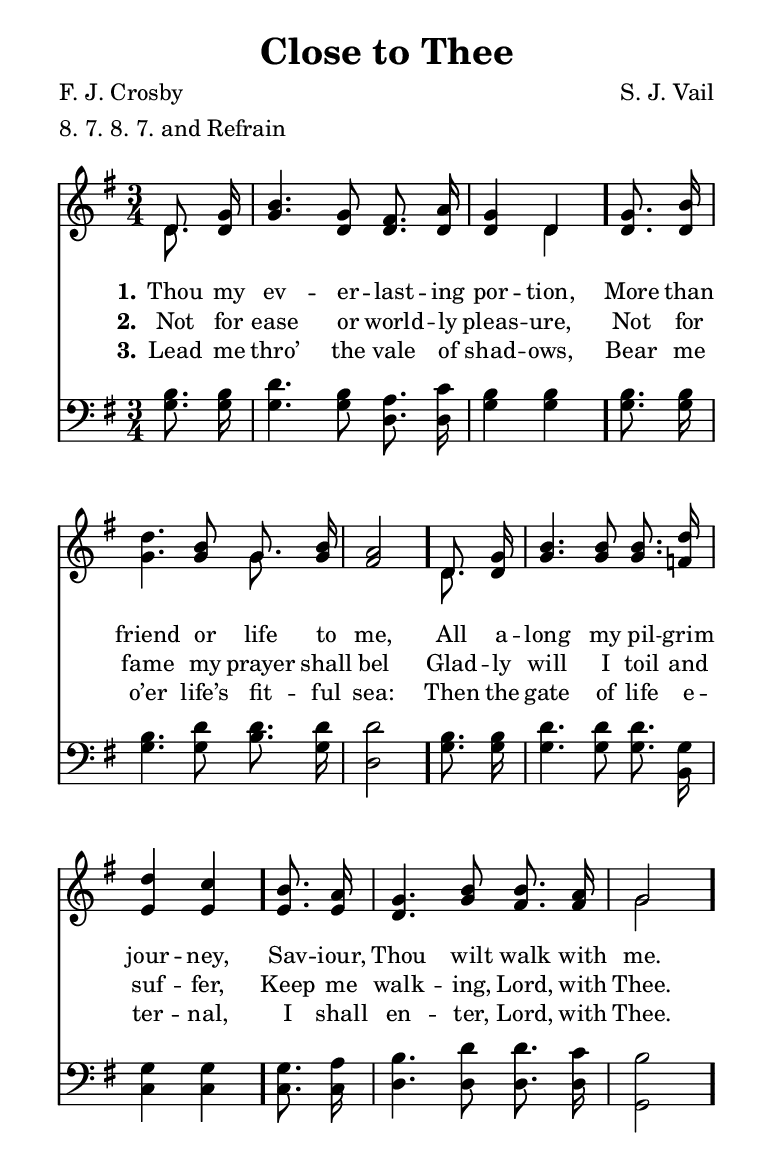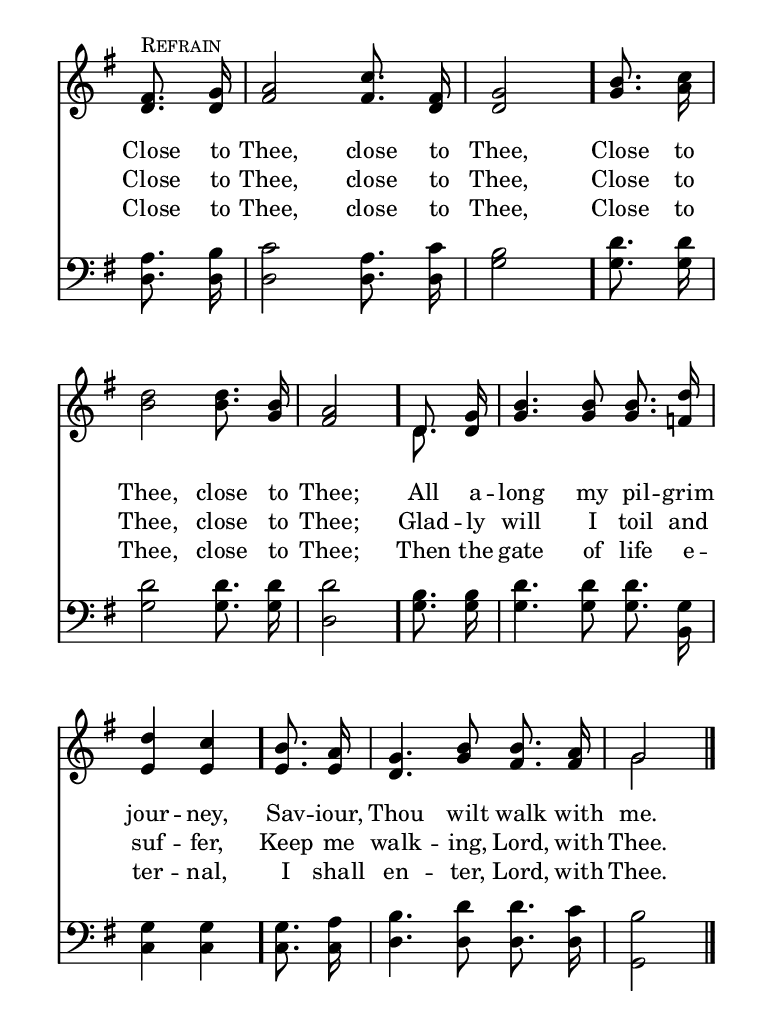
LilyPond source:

\include "common/global.ily"
\paper {
  \include "common/paper.ily"
}

\header{
  hymnnumber = "213"
  title = "Close to Thee"
  tunename = ""
  meter = "8. 7. 8. 7. and Refrain"
  poet = "F. J. Crosby"
  composer = "S. J. Vail"
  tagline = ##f
}

global = {
  \include "common/overrides.ily"
  \override Staff.TimeSignature.style = #'numbered
  \time 3/4
  \override Score.MetronomeMark.transparent = ##t % hide all fermata changes too
  \tempo 4=80
  \key g \major
  \partial 4
  \autoBeamOff
}

patternA = { c8. c16 | c4. c8 c8. c16 | c4 c }
patternB = { c8. c16 | c4. c8 c8. c16 | c2 }
patternC = { c8. c16 | c2 }

notesSoprano = {
\global
\relative c' {

  d8. g16 | b4. g8 fis8. a16 | g4 d
  \changePitch \patternB { g b | d b g b | a }
  \changePitch \patternA { d, g | b b b d | d c }
  \changePitch \patternB { b a | g b b a | g }

  << s^\markup { \small \caps "Refrain" }
  \changePitch \patternC { fis g | a c fis, | g } >>
  \changePitch \patternC { b c | d d b | a }
  \changePitch \patternA { d, g | b b b d | d c }
  \changePitch \patternB { b a | g b b a | g }

  \bar "|."

}
}

notesAlto = {
\global
\relative e' {

  \changePitch \patternA { d d | g d d d | d d }
  \changePitch \patternB { d d | g g g g | fis }
  \changePitch \patternA { d d | g g g f | e e }
  \changePitch \patternB { e e | d g fis fis | g }

  \changePitch \patternC { d d | fis fis d | d }
  \changePitch \patternC { g a | b b g | fis }
  \changePitch \patternA { d d | g g g f | e e }
  \changePitch \patternB { e e | d g fis fis | g }

}
}

notesTenor = {
\global
\relative a {

  \changePitch \patternA { b b | d b a c | b b }
  \changePitch \patternB { b b | b d d d | d }
  \changePitch \patternA { b b | d d d g, | g g }
  \changePitch \patternB { g a | b d d c | b }

  \changePitch \patternC { a b | c a c | b }
  \changePitch \patternC { d d | d d d | d }
  \changePitch \patternA { b b | d d d g, | g g }
  \changePitch \patternB { g a | b d d c | b }

}
}

notesBass = {
\global
\relative f {

  \changePitch \patternA { g g | g g d d | g g }
  \changePitch \patternB { g g | g g b g | d }
  \changePitch \patternA { g g | g g g b, | c c }
  \changePitch \patternB { c c | d d d d | g, }

  \changePitch \patternC { d' d | d d d | g }
  \changePitch \patternC { g g | g g g | d }
  \changePitch \patternA { g g | g g g b, | c c }
  \changePitch \patternB { c c | d d d d | g, }

}
}

RefrainA = \lyricmode {

Close to Thee, close to Thee, \bar "."
Close to Thee, close to Thee; \bar "."
All a -- long my pil -- grim jour -- ney, \bar "."
Sav -- iour, Thou wilt walk with me. \bar "."

}

wordsA = \lyricmode {
\set stanza = "1."

Thou my ev -- er -- last -- ing por -- tion, \bar "."
More than friend or life to me, \bar "."
All a -- long my pil -- grim jour -- ney, \bar "."
Sav -- iour, Thou wilt walk with me. \bar "."

\RefrainA

}

RefrainB = \lyricmode {

Close to Thee, close to Thee,
Close to Thee, close to Thee;
Glad -- ly will I toil and suf -- fer,
Keep me walk -- ing, Lord, with Thee.

}

wordsB = \lyricmode {
\set stanza = "2."

Not for ease or world -- ly pleas -- ure,
Not for fame my prayer shall bel
Glad -- ly will I toil and suf -- fer,
Keep me walk -- ing, Lord, with Thee.

\RefrainB

}

RefrainC = \lyricmode {

Close to Thee, close to Thee,
Close to Thee, close to Thee;
Then the gate of life e -- ter -- nal,
I shall en -- ter, Lord, with Thee.

}

wordsC = \lyricmode {
\set stanza = "3."

Lead me thro’ the vale of shad -- ows,
Bear me o’er life’s fit -- ful sea:
Then the gate of life e -- ter -- nal,
I shall en -- ter, Lord, with Thee.

\RefrainC

}

\score {
  \context ChoirStaff <<
    \context Staff = upper <<
      \set Staff.autoBeaming = ##f
      \set ChoirStaff.systemStartDelimiter = #'SystemStartBar
      \set ChoirStaff.printPartCombineTexts = ##f
      \partcombine #'(2 . 9) \notesSoprano \notesAlto
      \context NullVoice = sopranos { \voiceOne << \notesSoprano >> }
      \context NullVoice = altos { \voiceTwo << \notesAlto >> }
      \context Lyrics = one   \lyricsto sopranos \wordsA
      \context Lyrics = two   \lyricsto sopranos \wordsB
      \context Lyrics = three \lyricsto sopranos \wordsC
    >>
    \context Staff = men <<
      \set Staff.autoBeaming = ##f
      \clef bass
      \set ChoirStaff.printPartCombineTexts = ##f
      \partcombine #'(2 . 9) \notesTenor \notesBass
      \context NullVoice = tenors { \voiceOne << \notesTenor >> }
      \context NullVoice = basses { \voiceTwo << \notesBass >> }
    >>
  >>
  \layout {
    \include "common/layout.ily"
  }
  \midi{
    \include "common/midi.ily"
  }
}

\version "2.19.49"  % necessary for upgrading to future LilyPond versions.

% vi:set et ts=2 sw=2 ai nocindent syntax=lilypond:
